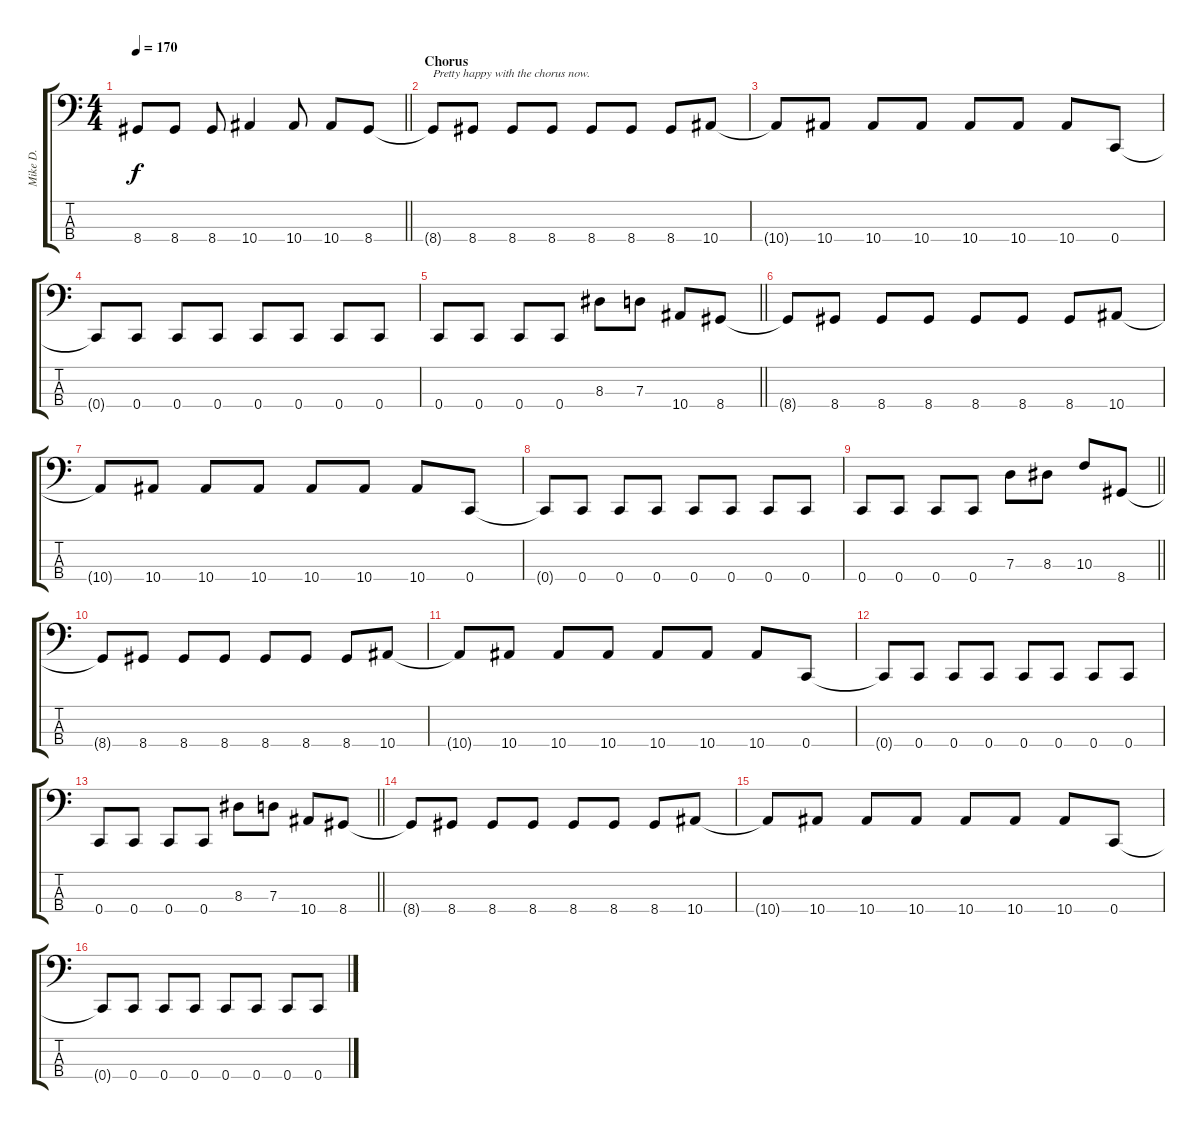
\track ("Mike D." "Mike D.") {instrument electricbassfinger}
\staff {score tabs}
\tuning (F2 C2 G1 C1) {hide}
\ts (4 4)
\tempo 170
\clef f4
\barLineRight lightlight
\ks c
8.4{t}.8{dy f} 8.4.8 8.4.8 10.4.4 10.4.8 10.4.8 8.4.8 |
\section ("" "Chorus")
8.4{t}.8{txt "Pretty happy with the chorus now."} 8.4.8 8.4.8 8.4.8 8.4.8 8.4.8 8.4.8 10.4.8 |
10.4{t}.8 10.4.8 10.4.8 10.4.8 10.4.8 10.4.8 10.4.8 0.4.8 |
0.4{t}.8 0.4.8 0.4.8 0.4.8 0.4.8 0.4.8 0.4.8 0.4.8 |
\barLineRight lightlight
0.4.8 0.4.8 0.4.8 0.4.8 8.3.8 7.3.8 10.4.8 8.4.8 |
8.4{t}.8 8.4.8 8.4.8 8.4.8 8.4.8 8.4.8 8.4.8 10.4.8 |
10.4{t}.8 10.4.8 10.4.8 10.4.8 10.4.8 10.4.8 10.4.8 0.4.8 |
0.4{t}.8 0.4.8 0.4.8 0.4.8 0.4.8 0.4.8 0.4.8 0.4.8 |
\barLineRight lightlight
0.4.8 0.4.8 0.4.8 0.4.8 7.3.8 8.3.8 10.3.8 8.4.8 |
8.4{t}.8 8.4.8 8.4.8 8.4.8 8.4.8 8.4.8 8.4.8 10.4.8 |
10.4{t}.8 10.4.8 10.4.8 10.4.8 10.4.8 10.4.8 10.4.8 0.4.8 |
0.4{t}.8 0.4.8 0.4.8 0.4.8 0.4.8 0.4.8 0.4.8 0.4.8 |
\barLineRight lightlight
0.4.8 0.4.8 0.4.8 0.4.8 8.3.8 7.3.8 10.4.8 8.4.8 |
8.4{t}.8 8.4.8 8.4.8 8.4.8 8.4.8 8.4.8 8.4.8 10.4.8 |
10.4{t}.8 10.4.8 10.4.8 10.4.8 10.4.8 10.4.8 10.4.8 0.4.8 |
0.4{t}.8 0.4.8 0.4.8 0.4.8 0.4.8 0.4.8 0.4.8 0.4.8
